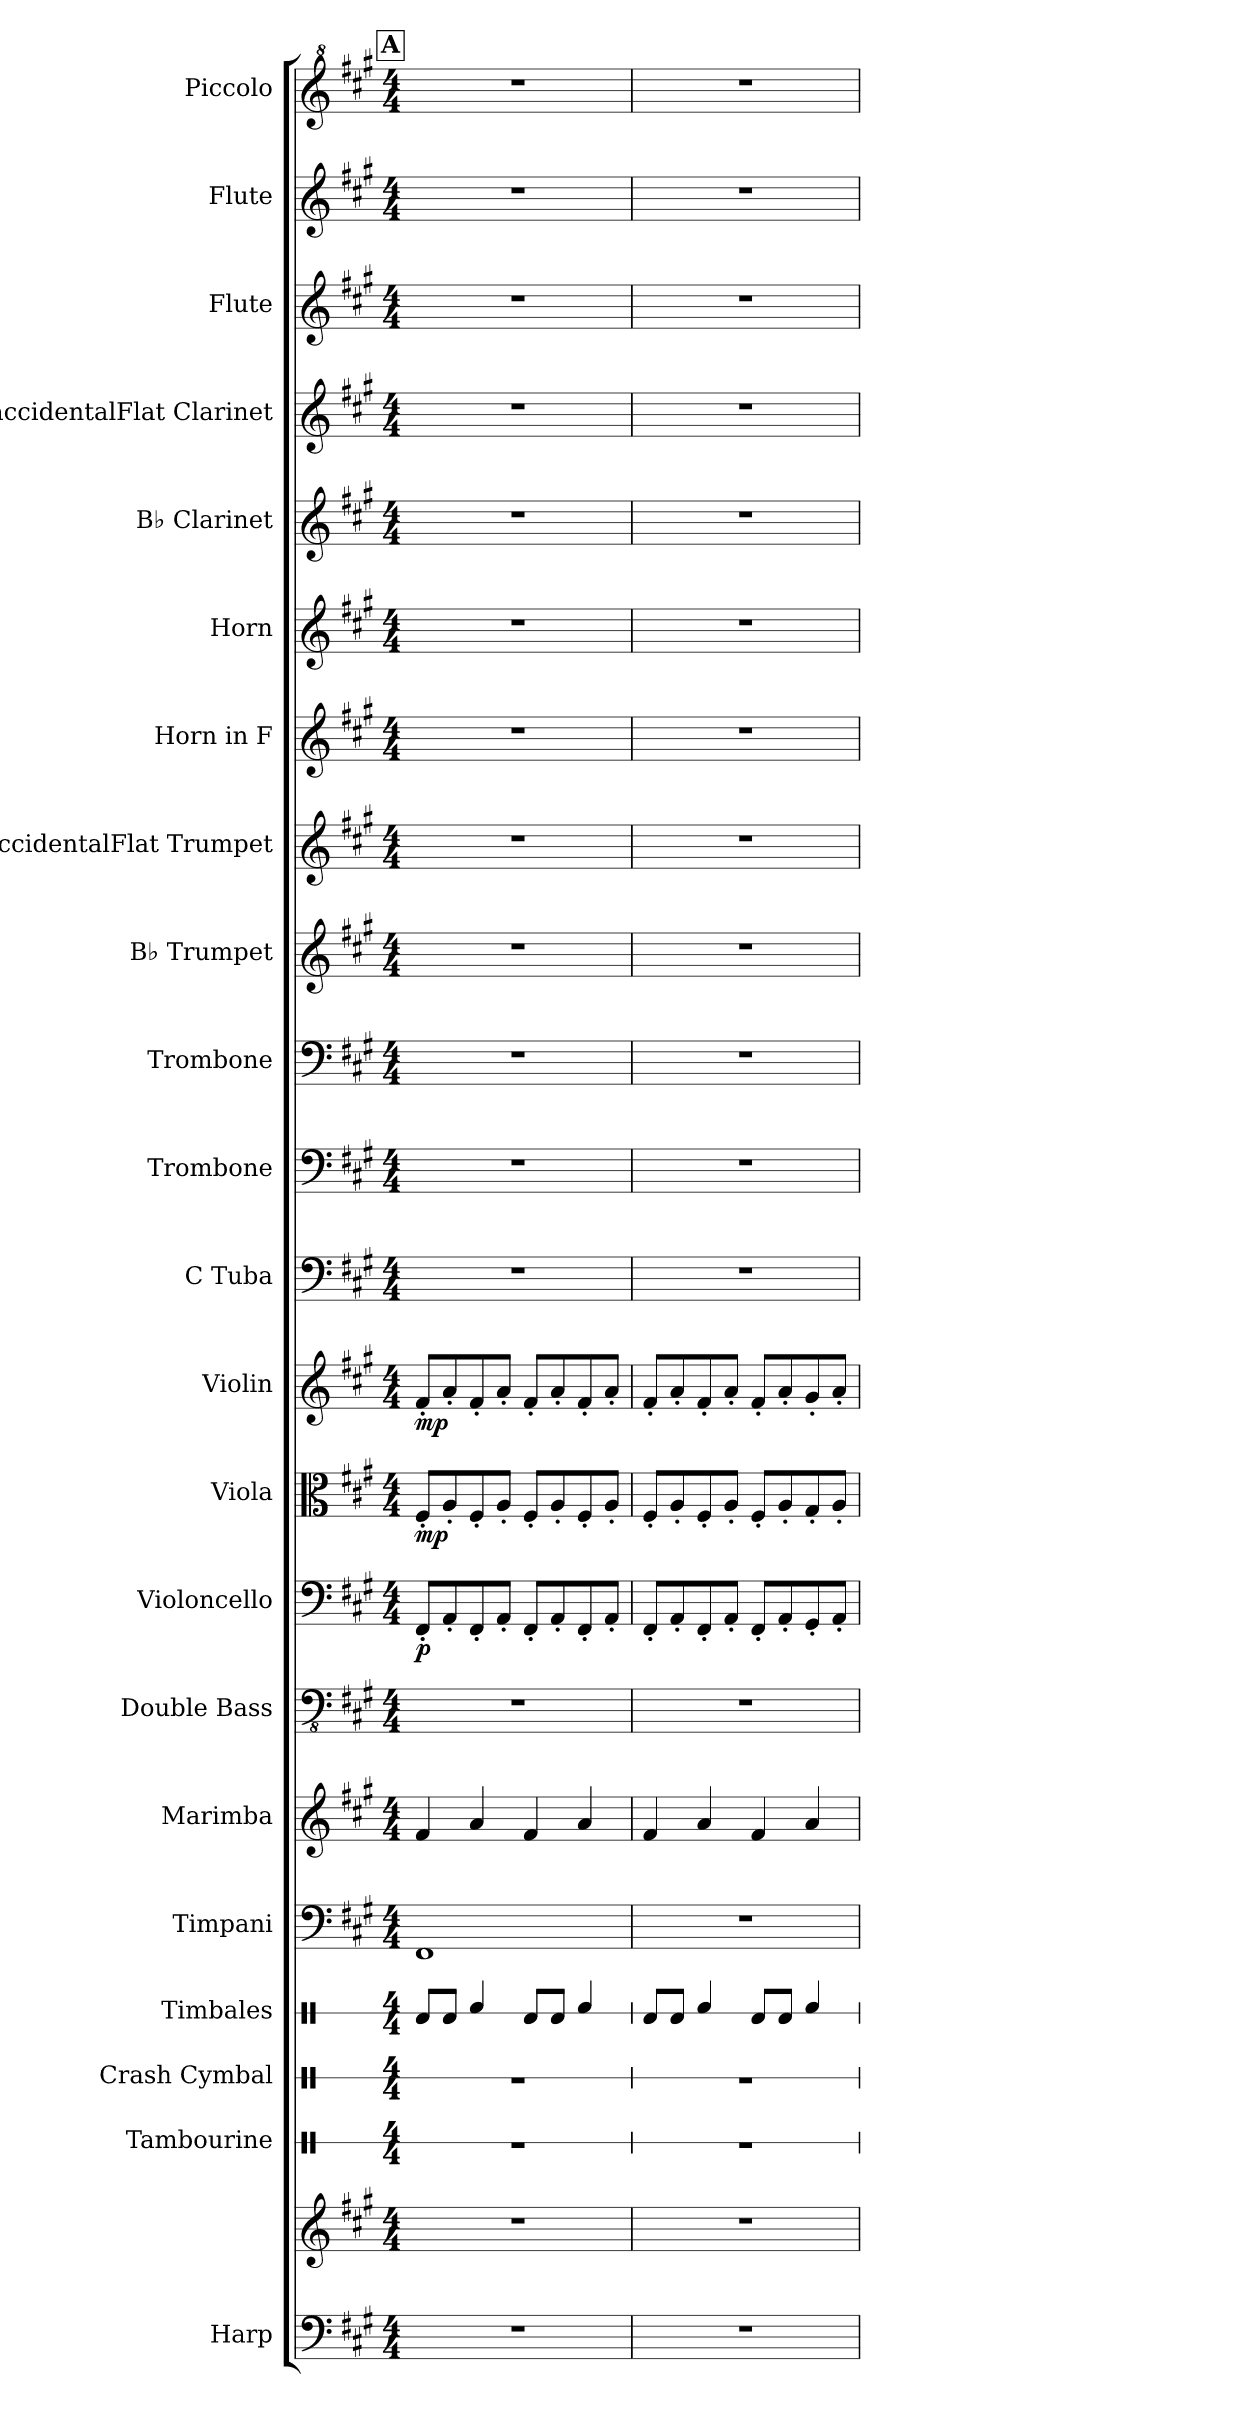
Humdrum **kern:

**kern	**kern	**kern	**kern	**kern	**dynam	**kern	**kern	**dynam	**kern	**kern	**dynam	**kern	**dynam	**kern	**dynam	**kern	**kern	**kern	**kern	**kern	**kern	**kern	**kern	**kern	**kern	**kern	**kern
*part22	*part22	*part21	*part20	*part19	*part19	*part18	*part17	*part17	*part16	*part15	*part15	*part14	*part14	*part13	*part13	*part12	*part11	*part10	*part9	*part8	*part7	*part6	*part5	*part4	*part3	*part2	*part1
*staff23	*staff22	*staff21	*staff20	*staff19	*staff19	*staff18	*staff17	*staff17	*staff16	*staff15	*staff15	*staff14	*staff14	*staff13	*staff13	*staff12	*staff11	*staff10	*staff9	*staff8	*staff7	*staff6	*staff5	*staff4	*staff3	*staff2	*staff1
*I"Harp	*	*I"Tambourine	*I"Crash Cymbal	*I"Timbales	*	*I"Timpani	*I"Marimba	*	*I"Double Bass	*I"Violoncello	*	*I"Viola	*	*I"Violin	*	*I"C Tuba	*I"Trombone	*I"Trombone	*I"B♭ Trumpet	*I"BaccidentalFlat Trumpet	*I"Horn in F	*I"Horn	*I"B♭ Clarinet	*I"BaccidentalFlat Clarinet	*I"Flute	*I"Flute	*I"Piccolo
*I'Hrp.	*	*I'Tamb.	*I'Cr. Cym.	*I'Timb.	*	*I'Timp.	*I'Mrm.	*	*	*I'Vlc.	*	*I'Vla.	*	*I'Vln.	*	*I'C Tu.	*I'Tbn.	*I'Trb.	*I'B♭ Tpt.	*I'BaccidentalFlat Tpt.	*	*I'Hn.	*I'B♭ Cl.	*I'BaccidentalFlat Cl.	*I'Fl.	*I'Fl.	*I'Picc.
*	*	*stria1	*stria1	*stria1	*	*	*	*	*	*	*	*	*	*	*	*	*	*	*	*	*	*	*	*	*	*	*
*clefF4	*clefG2	*clefX	*clefX	*clefX	*	*clefF4	*clefG2	*	*clefFv4	*clefF4	*	*clefC3	*	*clefG2	*	*clefF4	*clefF4	*clefF4	*clefG2	*clefG2	*clefG2	*clefG2	*clefG2	*clefG2	*clefG2	*clefG2	*clefG^2
*	*	*	*	*	*	*	*	*	*ITrd7c12	*	*	*	*	*	*	*	*	*	*ITrd1c2	*ITrd1c2	*ITrd4c7	*ITrd4c7	*ITrd1c2	*ITrd1c2	*	*	*ITrd-7c-12
*k[f#c#g#]	*k[f#c#g#]	*k[]	*k[]	*k[]	*	*k[f#c#g#]	*k[f#c#g#]	*	*k[f#c#g#]	*k[f#c#g#]	*	*k[f#c#g#]	*	*k[f#c#g#]	*	*k[f#c#g#]	*k[f#c#g#]	*k[f#c#g#]	*k[f#]	*k[f#]	*k[f#c#]	*k[f#c#]	*k[f#]	*k[f#]	*k[f#c#g#]	*k[f#c#g#]	*k[f#c#g#]
*M4/4	*M4/4	*M4/4	*M4/4	*M4/4	*	*M4/4	*M4/4	*	*M4/4	*M4/4	*	*M4/4	*	*M4/4	*	*M4/4	*M4/4	*M4/4	*M4/4	*M4/4	*M4/4	*M4/4	*M4/4	*M4/4	*M4/4	*M4/4	*M4/4
*MM150	*MM150	*MM150	*MM150	*MM150	*	*MM150	*MM150	*	*MM150	*MM150	*	*MM150	*	*MM150	*	*MM150	*MM150	*MM150	*MM150	*MM150	*MM150	*MM150	*MM150	*MM150	*MM150	*MM150	*MM150
!!LO:REH:place=s1:a:B:fs=14:t=A
=1	=1	=1	=1	=1	=1	=1	=1	=1	=1	=1	=1	=1	=1	=1	=1	=1	=1	=1	=1	=1	=1	=1	=1	=1	=1	=1	=1
!	!	!	!	!	!LO:DY:b	!	!	!	!	!	!	!	!	!	!	!	!	!	!	!	!	!	!	!	!	!	!
!	!	!	!	!	!LO:DY:n=1:b	!	!	!	!	!	!	!	!	!	!	!	!	!	!	!	!	!	!	!	!	!	!
!	!	!	!	!	!LO:DY:n=2:b	!	!	!LO:DY:b	!	!	!	!	!	!	!	!	!	!	!	!	!	!	!	!	!	!	!
!	!	!	!	!	!	!	!	!LO:DY:n=1:b	!	!	!	!	!	!	!	!	!	!	!	!	!	!	!	!	!	!	!
!	!	!	!	!	!	!	!	!LO:DY:n=2:b	!	!	!LO:DY:b	!	!LO:DY:b	!	!LO:DY:b	!	!	!	!	!	!	!	!	!	!	!	!
1r	1r	1r	1r	8Rd/L	other-dynamics other-dynamics pp	1FF#	4f#/	other-dynamics other-dynamics other-dynamics	1r	8FF#'/L	p	8F#'/L	mp	8f#'/L	mp	1r	1r	1r	1r	1r	1r	1r	1r	1r	1r	1r	1r
.	.	.	.	8Rd/J	.	.	.	.	.	8AA'/	.	8A'/	.	8a'/	.	.	.	.	.	.	.	.	.	.	.	.	.
.	.	.	.	4Rf/	.	.	4a/	.	.	8FF#'/	.	8F#'/	.	8f#'/	.	.	.	.	.	.	.	.	.	.	.	.	.
.	.	.	.	.	.	.	.	.	.	8AA'/J	.	8A'/J	.	8a'/J	.	.	.	.	.	.	.	.	.	.	.	.	.
!	!	!	!	!	!LO:DY:n=3:b	!	!	!	!	!	!	!	!	!	!	!	!	!	!	!	!	!	!	!	!	!	!
!	!	!	!	!	!LO:DY:n=4:b	!	!	!	!	!	!	!	!	!	!	!	!	!	!	!	!	!	!	!	!	!	!
.	.	.	.	8Rd/L	other-dynamics other-dynamics	.	4f#/	.	.	8FF#'/L	.	8F#'/L	.	8f#'/L	.	.	.	.	.	.	.	.	.	.	.	.	.
.	.	.	.	8Rd/J	.	.	.	.	.	8AA'/	.	8A'/	.	8a'/	.	.	.	.	.	.	.	.	.	.	.	.	.
.	.	.	.	4Rf/	.	.	4a/	.	.	8FF#'/	.	8F#'/	.	8f#'/	.	.	.	.	.	.	.	.	.	.	.	.	.
.	.	.	.	.	.	.	.	.	.	8AA'/J	.	8A'/J	.	8a'/J	.	.	.	.	.	.	.	.	.	.	.	.	.
=2	=2	=2	=2	=2	=2	=2	=2	=2	=2	=2	=2	=2	=2	=2	=2	=2	=2	=2	=2	=2	=2	=2	=2	=2	=2	=2	=2
!	!	!	!	!	!LO:DY:b	!	!	!	!	!	!	!	!	!	!	!	!	!	!	!	!	!	!	!	!	!	!
!	!	!	!	!	!LO:DY:n=1:b	!	!	!	!	!	!	!	!	!	!	!	!	!	!	!	!	!	!	!	!	!	!
1r	1r	1r	1r	8Rd/L	other-dynamics other-dynamics	1r	4f#/	.	1r	8FF#'/L	.	8F#'/L	.	8f#'/L	.	1r	1r	1r	1r	1r	1r	1r	1r	1r	1r	1r	1r
.	.	.	.	8Rd/J	.	.	.	.	.	8AA'/	.	8A'/	.	8a'/	.	.	.	.	.	.	.	.	.	.	.	.	.
.	.	.	.	4Rf/	.	.	4a/	.	.	8FF#'/	.	8F#'/	.	8f#'/	.	.	.	.	.	.	.	.	.	.	.	.	.
.	.	.	.	.	.	.	.	.	.	8AA'/J	.	8A'/J	.	8a'/J	.	.	.	.	.	.	.	.	.	.	.	.	.
!	!	!	!	!	!LO:DY:n=2:b	!	!	!	!	!	!	!	!	!	!	!	!	!	!	!	!	!	!	!	!	!	!
!	!	!	!	!	!LO:DY:n=3:b	!	!	!	!	!	!	!	!	!	!	!	!	!	!	!	!	!	!	!	!	!	!
.	.	.	.	8Rd/L	other-dynamics other-dynamics	.	4f#/	.	.	8FF#'/L	.	8F#'/L	.	8f#'/L	.	.	.	.	.	.	.	.	.	.	.	.	.
.	.	.	.	8Rd/J	.	.	.	.	.	8AA'/	.	8A'/	.	8a'/	.	.	.	.	.	.	.	.	.	.	.	.	.
.	.	.	.	4Rf/	.	.	4a/	.	.	8GG#'/	.	8G#'/	.	8g#'/	.	.	.	.	.	.	.	.	.	.	.	.	.
.	.	.	.	.	.	.	.	.	.	8AA'/J	.	8A'/J	.	8a'/J	.	.	.	.	.	.	.	.	.	.	.	.	.
=	=	=	=	=	=	=	=	=	=	=	=	=	=	=	=	=	=	=	=	=	=	=	=	=	=	=	=
*-	*-	*-	*-	*-	*-	*-	*-	*-	*-	*-	*-	*-	*-	*-	*-	*-	*-	*-	*-	*-	*-	*-	*-	*-	*-	*-	*-
